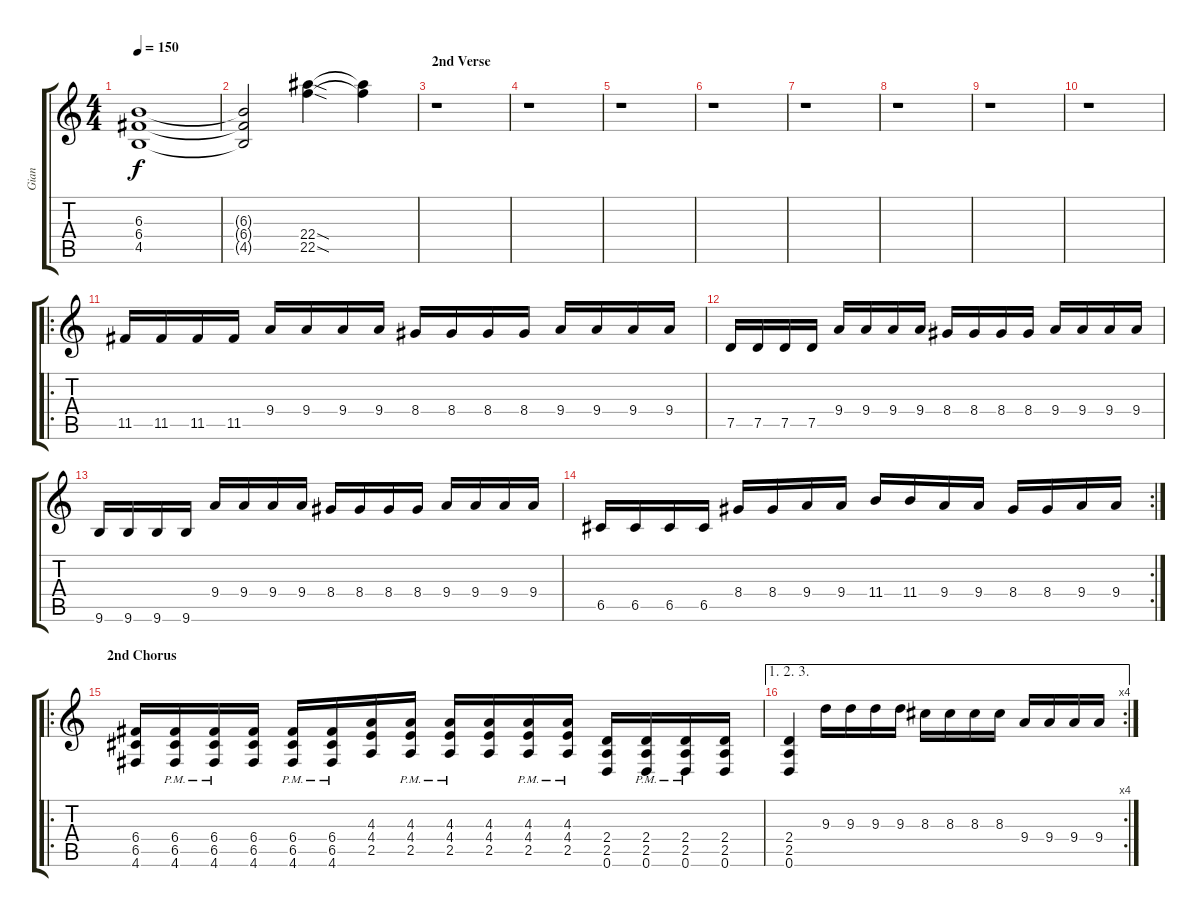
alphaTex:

\track ("Gian" "Gian") {instrument distortionguitar}
\staff {score tabs}
\tuning (D4 A3 F3 C3 G2 D2) {hide}
\ts (4 4)
\tempo 150
\clef g2
\ks c
(6.3 6.4 4.5).1{dy f} |
(6.3{t} 6.4{t} 4.5{t}).2 (22.4{sod} 22.5{sod}).4 (22.4{t} 22.5{t}).4 |
\section ("" "2nd Verse")
r.1 |
r.1 |
r.1 |
r.1 |
r.1 |
r.1 |
r.1 |
r.1 |
\ro
11.5.16 11.5.16 11.5.16 11.5.16 9.4.16 9.4.16 9.4.16 9.4.16 8.4.16 8.4.16 8.4.16 8.4.16 9.4.16 9.4.16 9.4.16 9.4.16 |
7.5.16 7.5.16 7.5.16 7.5.16 9.4.16 9.4.16 9.4.16 9.4.16 8.4.16 8.4.16 8.4.16 8.4.16 9.4.16 9.4.16 9.4.16 9.4.16 |
9.6.16 9.6.16 9.6.16 9.6.16 9.4.16 9.4.16 9.4.16 9.4.16 8.4.16 8.4.16 8.4.16 8.4.16 9.4.16 9.4.16 9.4.16 9.4.16 |
\rc 2
6.5.16 6.5.16 6.5.16 6.5.16 8.4.16 8.4.16 9.4.16 9.4.16 11.4.16 11.4.16 9.4.16 9.4.16 8.4.16 8.4.16 9.4.16 9.4.16 |
\ro
\section ("" "2nd Chorus")
(6.4 6.5 4.6).16 (6.4{pm} 6.5{pm} 4.6{pm}).16 (6.4{pm} 6.5{pm} 4.6{pm}).16 (6.4 6.5 4.6).16 (6.4{pm} 6.5{pm} 4.6{pm}).16 (6.4{pm} 6.5{pm} 4.6{pm}).16 (4.3 4.4 2.5).16 (4.3{pm} 4.4{pm} 2.5{pm}).16 (4.3{pm} 4.4{pm} 2.5{pm}).16 (4.3 4.4 2.5).16 (4.3{pm} 4.4{pm} 2.5{pm}).16 (4.3{pm} 4.4{pm} 2.5{pm}).16 (2.4 2.5 0.6).16 (2.4{pm} 2.5{pm} 0.6{pm}).16 (2.4{pm} 2.5{pm} 0.6{pm}).16 (2.4 2.5 0.6).16 |
\ae (1 2 3)
\rc 4
(2.4 2.5 0.6).4 9.3.16 9.3.16 9.3.16 9.3.16 8.3.16 8.3.16 8.3.16 8.3.16 9.4.16 9.4.16 9.4.16 9.4.16
